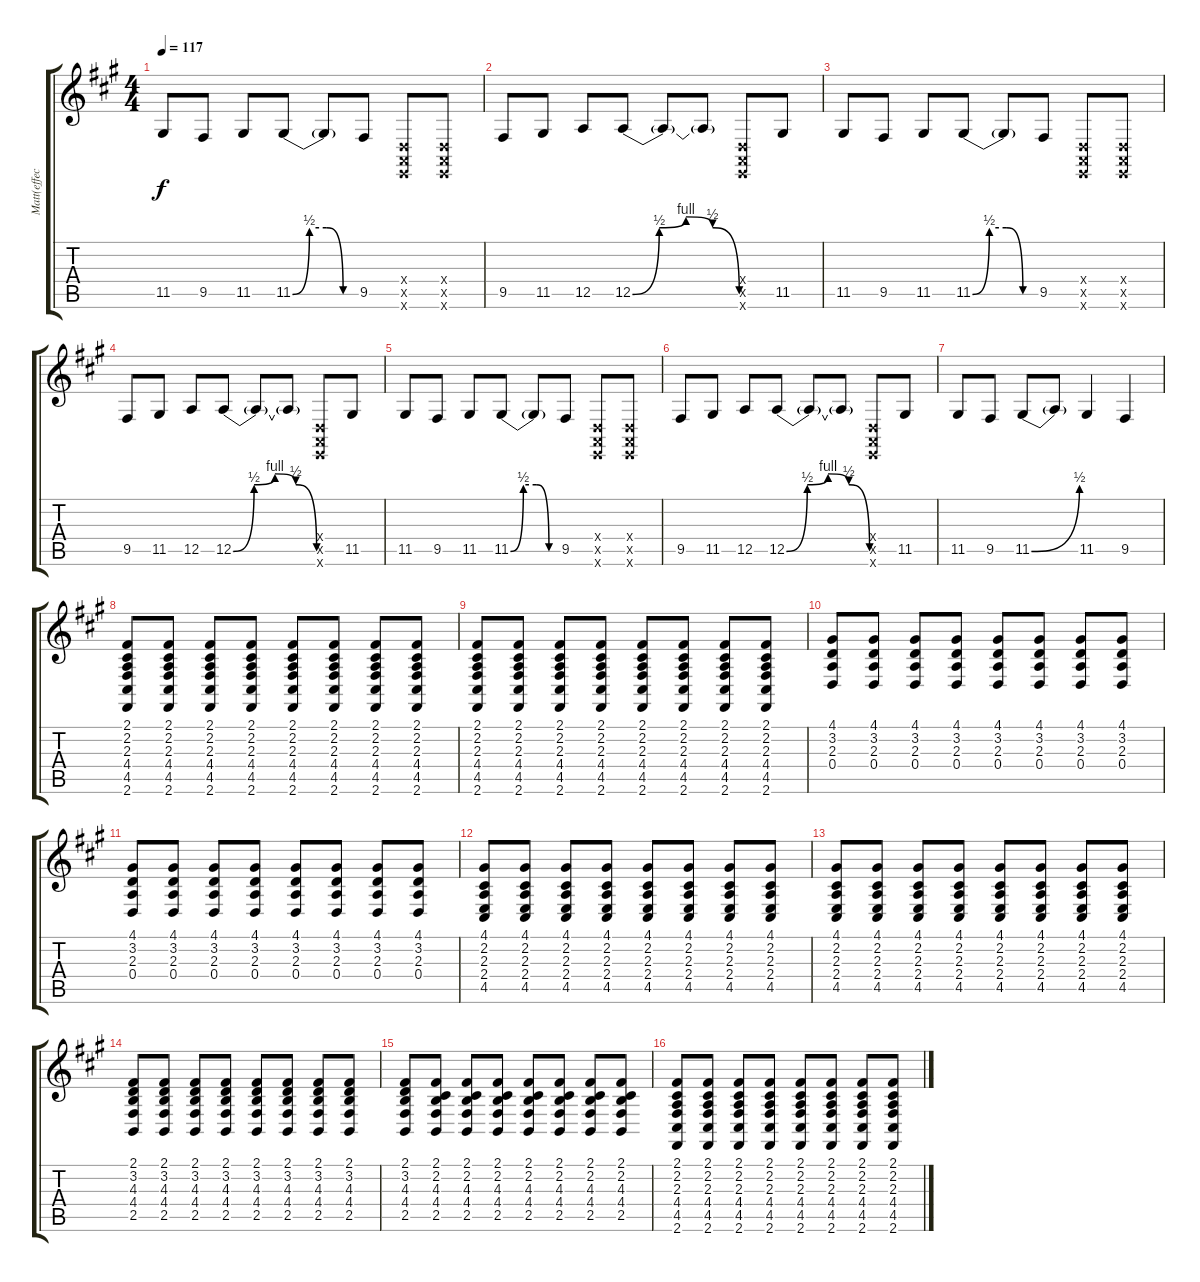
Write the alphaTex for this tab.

\track ("Matt(effect)" "Matt(effec") {instrument lead2sawtooth}
\staff {score tabs}
\tuning (E4 B3 G3 D3 A2 E2) {hide}
\ts (4 4)
\tempo 117
\clef g2
\ks a
11.5.8{dy f} 9.5.8 11.5.8 11.5{be (custom 0 0 15 2 30 2 45 0 60 0)}.8 11.5{t}.8 9.5.8 (0.4{x} 0.5{x} 0.6{x}).8 (0.4{x} 0.5{x} 0.6{x}).8 |
9.5.8 11.5.8 12.5.8 12.5{be (custom 0 0 15 2 30 4 45 2 60 0)}.8 12.5{t}.8 12.5{t}.8 (0.4{x} 0.5{x} 0.6{x}).8 11.5.8 |
11.5.8 9.5.8 11.5.8 11.5{be (custom 0 0 15 2 30 2 45 0 60 0)}.8 11.5{t}.8 9.5.8 (0.4{x} 0.5{x} 0.6{x}).8 (0.4{x} 0.5{x} 0.6{x}).8 |
9.5.8 11.5.8 12.5.8 12.5{be (custom 0 0 15 2 30 4 45 2 60 0)}.8 12.5{t}.8 12.5{t}.8 (0.4{x} 0.5{x} 0.6{x}).8 11.5.8 |
11.5.8 9.5.8 11.5.8 11.5{be (custom 0 0 15 2 30 2 45 0 60 0)}.8 11.5{t}.8 9.5.8 (0.4{x} 0.5{x} 0.6{x}).8 (0.4{x} 0.5{x} 0.6{x}).8 |
9.5.8 11.5.8 12.5.8 12.5{be (custom 0 0 15 2 30 4 45 2 60 0)}.8 12.5{t}.8 12.5{t}.8 (0.4{x} 0.5{x} 0.6{x}).8 11.5.8 |
11.5.8 9.5.8 11.5{be (bend 0 0 60 2)}.8 11.5{t}.8 11.5.4 9.5.4 |
(2.1 2.2 2.3 4.4 4.5 2.6).8 (2.1 2.2 2.3 4.4 4.5 2.6).8 (2.1 2.2 2.3 4.4 4.5 2.6).8 (2.1 2.2 2.3 4.4 4.5 2.6).8 (2.1 2.2 2.3 4.4 4.5 2.6).8 (2.1 2.2 2.3 4.4 4.5 2.6).8 (2.1 2.2 2.3 4.4 4.5 2.6).8 (2.1 2.2 2.3 4.4 4.5 2.6).8 |
(2.1 2.2 2.3 4.4 4.5 2.6).8 (2.1 2.2 2.3 4.4 4.5 2.6).8 (2.1 2.2 2.3 4.4 4.5 2.6).8 (2.1 2.2 2.3 4.4 4.5 2.6).8 (2.1 2.2 2.3 4.4 4.5 2.6).8 (2.1 2.2 2.3 4.4 4.5 2.6).8 (2.1 2.2 2.3 4.4 4.5 2.6).8 (2.1 2.2 2.3 4.4 4.5 2.6).8 |
(4.1 3.2 2.3 0.4).8 (4.1 3.2 2.3 0.4).8 (4.1 3.2 2.3 0.4).8 (4.1 3.2 2.3 0.4).8 (4.1 3.2 2.3 0.4).8 (4.1 3.2 2.3 0.4).8 (4.1 3.2 2.3 0.4).8 (4.1 3.2 2.3 0.4).8 |
(4.1 3.2 2.3 0.4).8 (4.1 3.2 2.3 0.4).8 (4.1 3.2 2.3 0.4).8 (4.1 3.2 2.3 0.4).8 (4.1 3.2 2.3 0.4).8 (4.1 3.2 2.3 0.4).8 (4.1 3.2 2.3 0.4).8 (4.1 3.2 2.3 0.4).8 |
(4.1 2.2 2.3 2.4 4.5).8 (4.1 2.2 2.3 2.4 4.5).8 (4.1 2.2 2.3 2.4 4.5).8 (4.1 2.2 2.3 2.4 4.5).8 (4.1 2.2 2.3 2.4 4.5).8 (4.1 2.2 2.3 2.4 4.5).8 (4.1 2.2 2.3 2.4 4.5).8 (4.1 2.2 2.3 2.4 4.5).8 |
(4.1 2.2 2.3 2.4 4.5).8 (4.1 2.2 2.3 2.4 4.5).8 (4.1 2.2 2.3 2.4 4.5).8 (4.1 2.2 2.3 2.4 4.5).8 (4.1 2.2 2.3 2.4 4.5).8 (4.1 2.2 2.3 2.4 4.5).8 (4.1 2.2 2.3 2.4 4.5).8 (4.1 2.2 2.3 2.4 4.5).8 |
(2.1 3.2 4.3 4.4 2.5).8 (2.1 3.2 4.3 4.4 2.5).8 (2.1 3.2 4.3 4.4 2.5).8 (2.1 3.2 4.3 4.4 2.5).8 (2.1 3.2 4.3 4.4 2.5).8 (2.1 3.2 4.3 4.4 2.5).8 (2.1 3.2 4.3 4.4 2.5).8 (2.1 3.2 4.3 4.4 2.5).8 |
(2.1 3.2 4.3 4.4 2.5).8 (2.1 2.2 4.3 4.4 2.5).8 (2.1 2.2 4.3 4.4 2.5).8 (2.1 2.2 4.3 4.4 2.5).8 (2.1 2.2 4.3 4.4 2.5).8 (2.1 2.2 4.3 4.4 2.5).8 (2.1 2.2 4.3 4.4 2.5).8 (2.1 2.2 4.3 4.4 2.5).8 |
(2.1 2.2 2.3 4.4 4.5 2.6).8 (2.1 2.2 2.3 4.4 4.5 2.6).8 (2.1 2.2 2.3 4.4 4.5 2.6).8 (2.1 2.2 2.3 4.4 4.5 2.6).8 (2.1 2.2 2.3 4.4 4.5 2.6).8 (2.1 2.2 2.3 4.4 4.5 2.6).8 (2.1 2.2 2.3 4.4 4.5 2.6).8 (2.1 2.2 2.3 4.4 4.5 2.6).8
